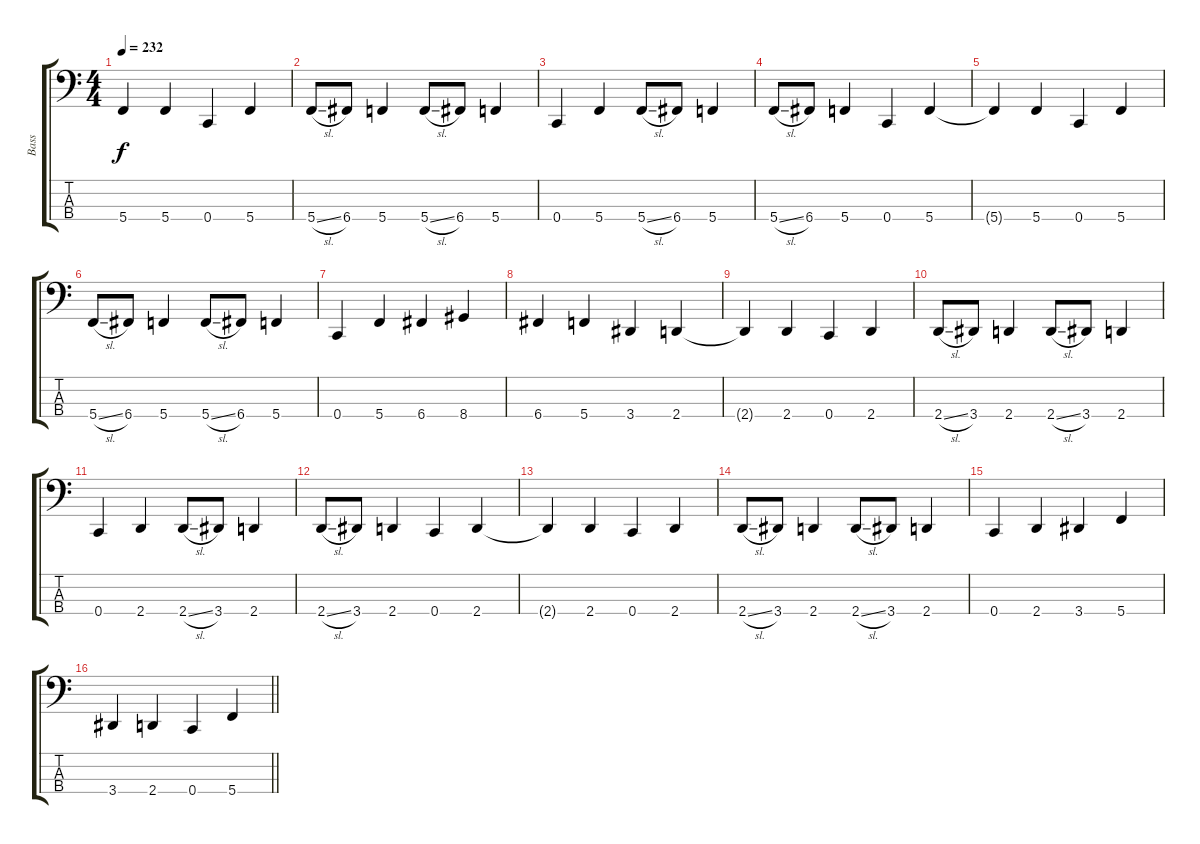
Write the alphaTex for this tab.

\track ("Bass" "Bass") {instrument electricbassfinger}
\staff {score tabs}
\tuning (Eb2 Bb1 F1 C1) {hide}
\ts (4 4)
\tempo 232
\clef f4
\ks c
5.4{t}.4{dy f} 5.4.4 0.4.4 5.4.4 |
5.4{sl}.8 6.4.8 5.4.4 5.4{sl}.8 6.4.8 5.4.4 |
0.4.4 5.4.4 5.4{sl}.8 6.4.8 5.4.4 |
5.4{sl}.8 6.4.8 5.4.4 0.4.4 5.4.4 |
5.4{t}.4 5.4.4 0.4.4 5.4.4 |
5.4{sl}.8 6.4.8 5.4.4 5.4{sl}.8 6.4.8 5.4.4 |
0.4.4 5.4.4 6.4.4 8.4.4 |
6.4.4 5.4.4 3.4.4 2.4.4 |
2.4{t}.4 2.4.4 0.4.4 2.4.4 |
2.4{sl}.8 3.4.8 2.4.4 2.4{sl}.8 3.4.8 2.4.4 |
0.4.4 2.4.4 2.4{sl}.8 3.4.8 2.4.4 |
2.4{sl}.8 3.4.8 2.4.4 0.4.4 2.4.4 |
2.4{t}.4 2.4.4 0.4.4 2.4.4 |
2.4{sl}.8 3.4.8 2.4.4 2.4{sl}.8 3.4.8 2.4.4 |
0.4.4 2.4.4 3.4.4 5.4.4 |
\barLineRight lightlight
3.4.4 2.4.4 0.4.4 5.4.4
